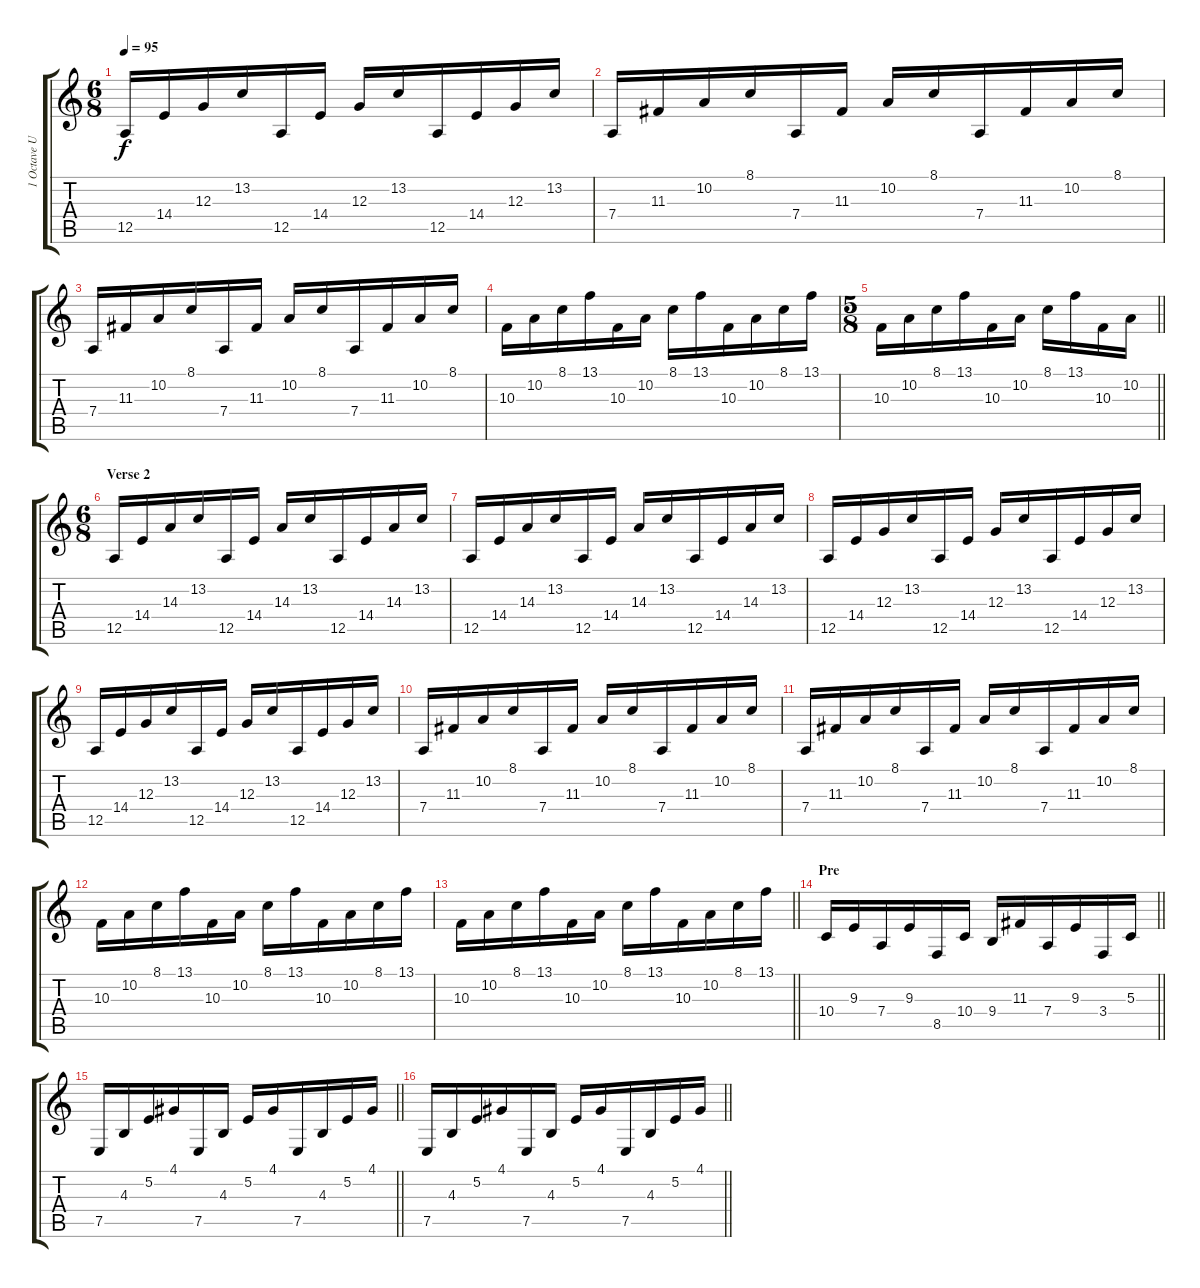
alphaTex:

\track ("1 Octave Up Ignore Me" "1 Octave U") {instrument stringensemble1}
\staff {score tabs}
\tuning (E4 B3 G3 D3 A2 E2) {hide}
\ts (6 8)
\tempo 95
\clef g2
\ks c
12.5.16{dy f} 14.4.16 12.3.16 13.2.16 12.5.16 14.4.16 12.3.16 13.2.16 12.5.16 14.4.16 12.3.16 13.2.16 |
7.4.16 11.3.16 10.2.16 8.1.16 7.4.16 11.3.16 10.2.16 8.1.16 7.4.16 11.3.16 10.2.16 8.1.16 |
7.4.16 11.3.16 10.2.16 8.1.16 7.4.16 11.3.16 10.2.16 8.1.16 7.4.16 11.3.16 10.2.16 8.1.16 |
10.3.16 10.2.16 8.1.16 13.1.16 10.3.16 10.2.16 8.1.16 13.1.16 10.3.16 10.2.16 8.1.16 13.1.16 |
\ts (5 8)
\barLineRight lightlight
10.3.16 10.2.16 8.1.16 13.1.16 10.3.16 10.2.16 8.1.16 13.1.16 10.3.16 10.2.16 |
\ts (6 8)
\section ("" "Verse 2")
12.5.16 14.4.16 14.3.16 13.2.16 12.5.16 14.4.16 14.3.16 13.2.16 12.5.16 14.4.16 14.3.16 13.2.16 |
12.5.16 14.4.16 14.3.16 13.2.16 12.5.16 14.4.16 14.3.16 13.2.16 12.5.16 14.4.16 14.3.16 13.2.16 |
12.5.16 14.4.16 12.3.16 13.2.16 12.5.16 14.4.16 12.3.16 13.2.16 12.5.16 14.4.16 12.3.16 13.2.16 |
12.5.16 14.4.16 12.3.16 13.2.16 12.5.16 14.4.16 12.3.16 13.2.16 12.5.16 14.4.16 12.3.16 13.2.16 |
7.4.16 11.3.16 10.2.16 8.1.16 7.4.16 11.3.16 10.2.16 8.1.16 7.4.16 11.3.16 10.2.16 8.1.16 |
7.4.16 11.3.16 10.2.16 8.1.16 7.4.16 11.3.16 10.2.16 8.1.16 7.4.16 11.3.16 10.2.16 8.1.16 |
10.3.16 10.2.16 8.1.16 13.1.16 10.3.16 10.2.16 8.1.16 13.1.16 10.3.16 10.2.16 8.1.16 13.1.16 |
\barLineRight lightlight
10.3.16 10.2.16 8.1.16 13.1.16 10.3.16 10.2.16 8.1.16 13.1.16 10.3.16 10.2.16 8.1.16 13.1.16 |
\section ("" "Pre")
\barLineRight lightlight
10.4.16 9.3.16 7.4.16 9.3.16 8.5.16 10.4.16 9.4.16 11.3.16 7.4.16 9.3.16 3.4.16 5.3.16 |
\barLineRight lightlight
7.5.16 4.3.16 5.2.16 4.1.16 7.5.16 4.3.16 5.2.16 4.1.16 7.5.16 4.3.16 5.2.16 4.1.16 |
\barLineRight lightlight
7.5.16 4.3.16 5.2.16 4.1.16 7.5.16 4.3.16 5.2.16 4.1.16 7.5.16 4.3.16 5.2.16 4.1.16
